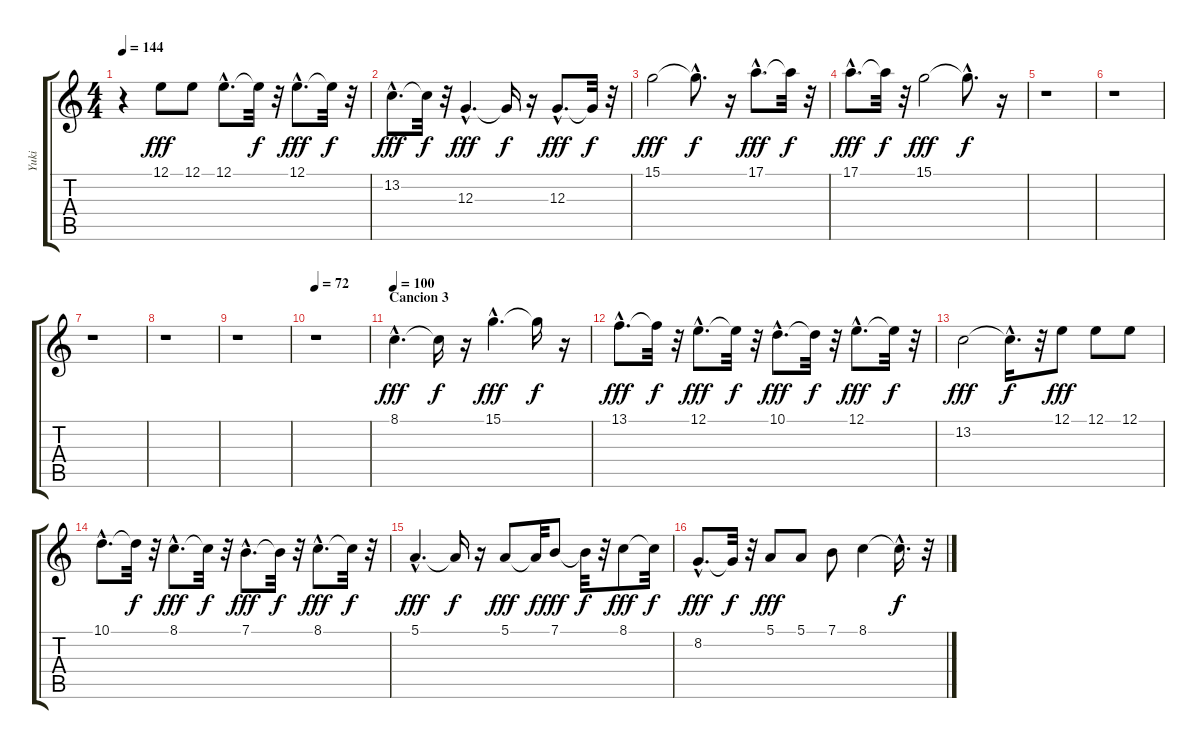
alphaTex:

\track ("Yuki" "Yuki") {instrument electricpiano1}
\staff {score tabs}
\tuning (E4 B3 G3 D3 A2 E2) {hide}
\ts (4 4)
\tempo 144
\clef g2
\ks c
r.4{dy f} 12.1.8{dy fff} 12.1.8 12.1{hac}.8{d} 12.1{t}.32{dy f} r.32 12.1{hac}.8{d dy fff} 12.1{t}.32{dy f} r.32 |
13.2{hac}.8{d dy fff} 13.2{t}.32{dy f} r.32 12.3{hac}.4{d dy fff} 12.3{t}.16{dy f} r.16 12.3{hac}.8{d dy fff} 12.3{t}.32{dy f} r.32 |
15.1.2{dy fff} 15.1{hac t}.8{d dy f} r.16 17.1{hac}.8{d dy fff} 17.1{t}.32{dy f} r.32 |
17.1{hac}.8{d dy fff} 17.1{t}.32{dy f} r.32 15.1.2{dy fff} 15.1{hac t}.8{d dy f} r.16 |
r.1 |
r.1 |
r.1 |
r.1 |
r.1 |
\tempo 72
r.1 |
\section ("" "Cancion 3")
\tempo 100
8.1{hac}.4{d dy fff} 8.1{t}.16{dy f} r.16 15.1{hac}.4{d dy fff} 15.1{t}.16{dy f} r.16 |
13.1{hac}.8{d dy fff} 13.1{t}.32{dy f} r.32 12.1{hac}.8{d dy fff} 12.1{t}.32{dy f} r.32 10.1{hac}.8{d dy fff} 10.1{t}.32{dy f} r.32 12.1{hac}.8{d dy fff} 12.1{t}.32{dy f} r.32 |
13.2.2{dy fff} 13.2{hac t}.16{d dy f} r.32 12.1.8{dy fff} 12.1.8 12.1.8 |
10.1{hac}.8{d} 10.1{t}.32{dy f} r.32 8.1{hac}.8{d dy fff} 8.1{t}.32{dy f} r.32 7.1{hac}.8{d dy fff} 7.1{t}.32{dy f} r.32 8.1{hac}.8{d dy fff} 8.1{t}.32{dy f} r.32 |
5.1{hac}.4{d dy fff} 5.1{t}.16{dy f} r.16 5.1.8{dy fff} 5.1{t}.32{dy f} 7.1.8{dy fff} 7.1{t}.32{dy f} r.32 8.1.8{dy fff} 8.1{t}.32{dy f} |
8.2{hac}.8{d dy fff} 8.2{t}.32{dy f} r.32 5.1.8{dy fff} 5.1.8 7.1.8 8.1.4 8.1{hac t}.16{d dy f} r.32
